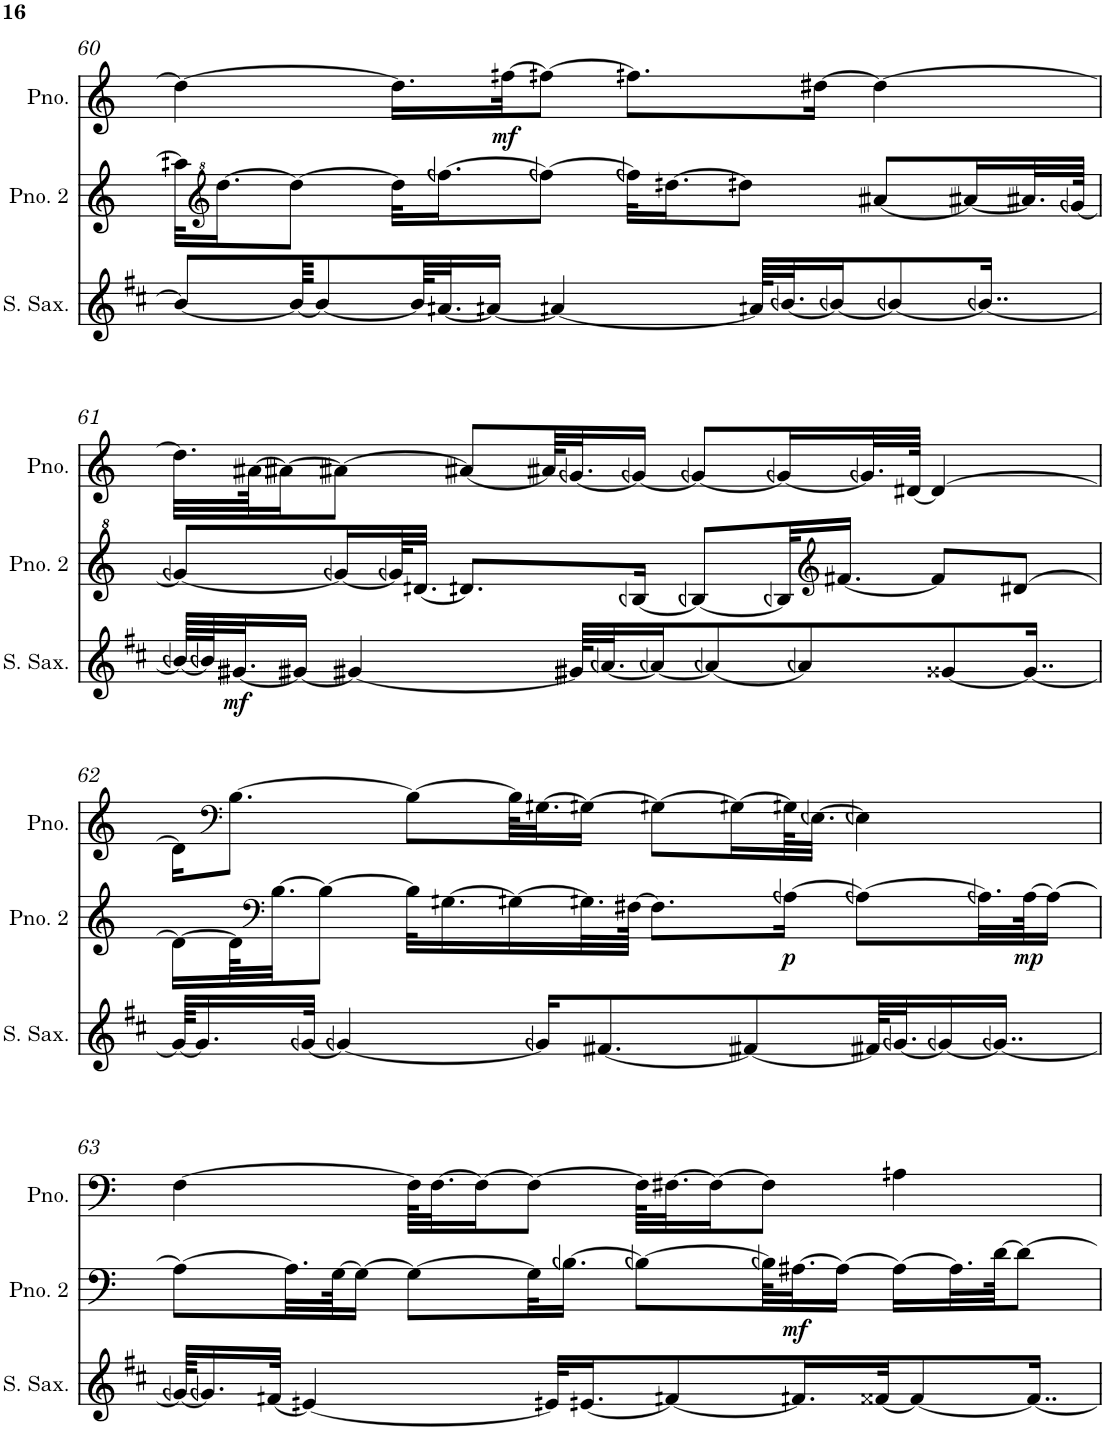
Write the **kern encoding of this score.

**kern	**dynam	**kern	**dynam	**kern	**dynam
*part3	*part3	*part2	*part2	*part1	*part1
*staff3	*staff3	*staff2	*staff2	*staff1	*staff1
*I"Soprano Saxophone	*	*I"Piano 2	*	*I"Piano	*
*I'S. Sax.	*	*I'Pno. 2	*	*I'Pno.	*
!!LO:PB:g=z
*clefG2	*	*clefG2	*	*clefG2	*
*Trd1c2	*	*	*	*	*
*k[f#c#]	*	*k[]	*	*k[]	*
*M4/4	*	*M4/4	*	*M4/4	*
=60	=60	=60	=60	=60	=60
8b/L_	.	32aan\KLL]	.	4dd#\_	.
*	*	*clefG^2	*	*	*
.	.	[16.ddd\J	.	.	.
64b/KKK_	.	8ddd\J_	.	.	.
8b/_	.	.	.	.	.
.	.	32ddd\KLL]	.	16.dd#\LL]	.
64b/KLL]	.	.	.	.	.
[32.an/J	.	[16.fffn\J	.	.	.
16an/JJ_	.	.	.	.	.
!	!	!	!	!	!LO:DY:b
.	.	.	.	[32ffn\JK	mf
.	.	8fffn\J_	.	8ffn\J_	.
4an/_	.	.	.	.	.
.	.	32fffn\KLL]	.	8.ffn\L]	.
.	.	[16.dddn\J	.	.	.
.	.	8dddn\J]	.	.	.
64an/KLLL]	.	.	.	.	.
[32.bn/J	.	.	.	.	.
.	.	.	.	[16dd#X\Jk	.
16bn/J_	.	.	.	.	.
.	.	[8aan/L	.	4dd#\_	.
8bn/_	.	.	.	.	.
.	.	16aan/L_	.	.	.
16..bn/Jk_	.	.	.	.	.
.	.	32.aan/L]	.	.	.
.	.	[64ggn/JJJk	.	.	.
!!LO:LB:g=z
=61	=61	=61	=61	=61	=61
64bn/LLLL_	.	8ggn/L_	.	32.dd#\LLL]	.
64bn/J]	.	.	.	.	.
!	!LO:DY:b	!	!	!	!
[32.gn/J	mf	.	.	.	.
.	.	.	.	[64an\JK	.
.	.	.	.	16an\J_	.
16gn/JJ_	.	.	.	.	.
.	.	16ggn/L_	.	8an\J_	.
4gn/_	.	.	.	.	.
.	.	64ggn/KL]	.	.	.
.	.	[32.ddn/JJJ	.	.	.
.	.	8.ddn/L]	.	8an/L_	.
.	.	.	.	64an/KLL]	.
64gn/KLLL]	.	.	.	[32.gn/J	.
[32.an/J	.	.	.	.	.
.	.	[16bn/Jk	.	16gn/JJ_	.
16an/J_	.	.	.	.	.
.	.	8bn/L_	.	8gn/L_	.
8an/_	.	.	.	.	.
.	.	32bn/KL]	.	16gn/L_	.
8an/]	.	.	.	.	.
*	*	*clefG2	*	*	*
.	.	[16.f#X/JJ	.	.	.
.	.	.	.	32.gn/L]	.
.	.	.	.	[64d#X/JJJk	.
.	.	8f#/L]	.	4d#/_	.
[8g##X/	.	.	.	.	.
.	.	[8d#X/J	.	.	.
16..g##/Jk_	.	.	.	.	.
!!LO:LB:g=z
=62	=62	=62	=62	=62	=62
64g##/KKLL_	.	16d#\LL_	.	16d#\KL]	.
16.g##/]	.	.	.	.	.
*	*	*	*	*clefF4	*
.	.	64d#\KL]	.	[8.B\J	.
*	*	*clefF4	*	*	*
.	.	[32.B\JJ	.	.	.
[32gn/JJk	.	.	.	.	.
.	.	8B\J_	.	.	.
4gn/_	.	.	.	.	.
.	.	32B\KLL]	.	8B\L_	.
.	.	[16.Gn\	.	.	.
.	.	16Gn\_	.	64B\KLL]	.
16gn/KL]	.	.	.	[32.Gn\J	.
.	.	32.Gn\L]	.	16Gn\JJ_	.
[8.fn/	.	.	.	.	.
.	.	[64F#X\JJJk	.	.	.
.	.	8.F#\L]	.	8Gn\L_	.
.	.	.	.	16Gn\L_	.
8fn/_	.	.	.	.	.
!	!	!	!LO:DY:b	!	!
.	.	[16An\Jk	p	64Gn\KL]	.
.	.	.	.	[32.En\JJJ	.
.	.	8An\L_	.	4En\]	.
64fn/KLL]	.	.	.	.	.
[32.gn/J	.	.	.	.	.
16gn/_	.	.	.	.	.
.	.	32.An\LL]	.	.	.
16..gn/JJ_	.	.	.	.	.
!	!	!	!LO:DY:b	!	!
.	.	[64A\JK	mp	.	.
.	.	16A\JJ_	.	.	.
!!LO:LB:g=z
=63	=63	=63	=63	=63	=63
64gn/KKLL_	.	8A\L_	.	[4F\	.
16.gn/]	.	.	.	.	.
[32fn/JJk	.	.	.	.	.
.	.	32.A\LL]	.	.	.
4en/_	.	.	.	.	.
.	.	[64G\JK	.	.	.
.	.	16G\JJ_	.	.	.
.	.	8G\L_	.	64F\KLLL]	.
.	.	.	.	[32.F\J	.
.	.	.	.	16F\J_	.
.	.	32G\KL]	.	8F\J_	.
32en/KLL]	.	.	.	.	.
.	.	[16.Bn\JJ	.	.	.
[16.en/J	.	.	.	.	.
.	.	8Bn\L_	.	64F\KLLL]	.
8fn/_	.	.	.	[32.F#X\J	.
.	.	.	.	16F#\J_	.
.	.	64Bn\KLL]	.	8F#\J]	.
!	!	!	!LO:DY:b	!	!
16.fn/L]	.	[32.A#X\J	mf	.	.
.	.	16A#\JJ_	.	.	.
[32f##X/JK	.	.	.	.	.
.	.	16A#\LL_	.	4An\	.
8f##/_	.	.	.	.	.
.	.	32.A#\L]	.	.	.
.	.	[64d\JJK	.	.	.
.	.	8d\J_	.	.	.
16..f##/Jk_	.	.	.	.	.
=	=	=	=	=	=
*-	*-	*-	*-	*-	*-
